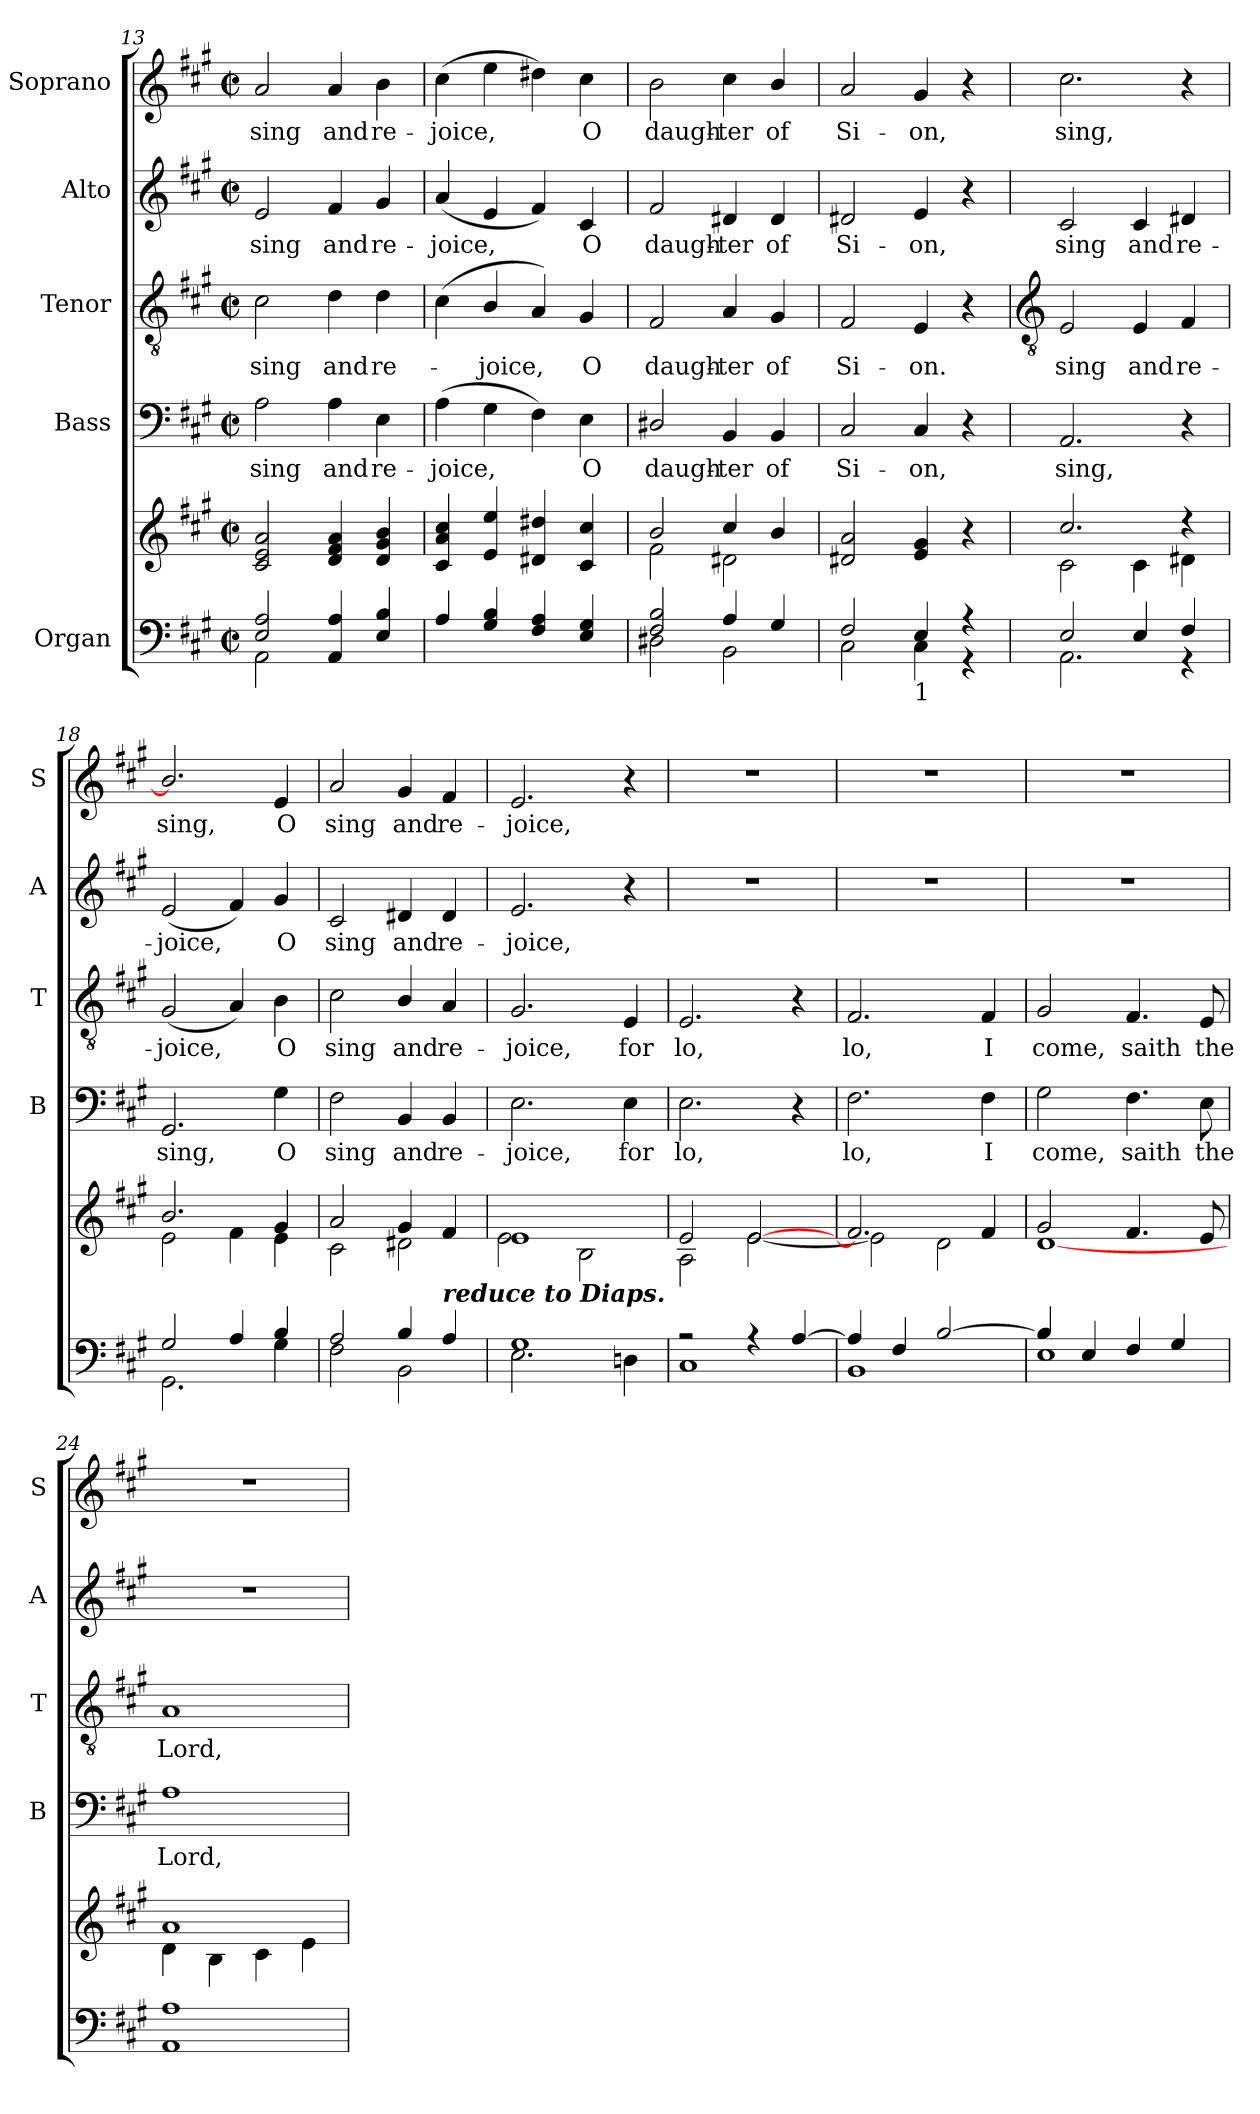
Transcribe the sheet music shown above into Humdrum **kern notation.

**kern	**kern	**kern	**text	**kern	**text	**kern	**text	**kern	**text
*part5	*part5	*part4	*part4	*part3	*part3	*part2	*part2	*part1	*part1
*staff6	*staff5	*staff4	*staff4	*staff3	*staff3	*staff2	*staff2	*staff1	*staff1
*I"Organ	*	*I"Bass	*	*I"Tenor	*	*I"Alto	*	*I"Soprano	*
*	*	*I'B	*	*I'T	*	*I'A	*	*I'S	*
*clefF4	*clefG2	*clefF4	*	*clefGv2	*	*clefG2	*	*clefG2	*
*k[f#c#g#]	*k[f#c#g#]	*k[f#c#g#]	*	*k[f#c#g#]	*	*k[f#c#g#]	*	*k[f#c#g#]	*
*A:	*A:	*A:	*	*A:	*	*A:	*	*A:	*
*M2/2	*M2/2	*M2/2	*	*M2/2	*	*M2/2	*	*M2/2	*
*met(c|)	*met(c|)	*met(c|)	*	*met(c|)	*	*met(c|)	*	*met(c|)	*
=13	=13	=13	=13	=13	=13	=13	=13	=13	=13
*^	*^	*	*	*	*	*	*	*	*
!	!	!	!	!	!LO:LY:b	!	!LO:LY:b	!	!LO:LY:b	!	!LO:LY:b
2E/ 2A/	2AA\	2c#/ 2e/ 2a/	2ryy	2A	sing	2c#	sing	2e	sing	2a	sing
!	!	!	!	!	!LO:LY:b	!	!LO:LY:b	!	!LO:LY:b	!	!LO:LY:b
4AA/ 4A/	2ryy	4d/ 4f#/ 4a/	2ryy	4A	and	4d	and	4f#	and	4a	and
!	!	!	!	!	!LO:LY:b	!	!LO:LY:b	!	!LO:LY:b	!	!LO:LY:b
4E/ 4B/	.	4d/ 4g#/ 4b/	.	4E	re-	4d	re-	4g#	re-	4b	re-
=14	=14	=14	=14	=14	=14	=14	=14	=14	=14	=14	=14
!	!	!	!	!	!LO:LY:b	!	!	!	!LO:LY:b	!	!LO:LY:b
4A/	2ryy	4c#/ 4a/ 4cc#/	4ryy	(>4A	-joice,	(<4c#	.	(<4a	-joice,	(>4cc#	-joice,
!	!	!	!	!	!	!	!LO:LY:b	!	!	!	!
4G#/ 4B/	.	4e/ 4ee/	4ryy	4G#	.	4B/	-joice,	4e	.	4ee	.
4F#/ 4A/	2ryy	4d#X/ 4dd#X/	2ryy	4F#)	.	4A)	.	4f#)	.	4dd#X)	.
!	!	!	!	!	!LO:LY:b	!	!LO:LY:b	!	!LO:LY:b	!	!LO:LY:b
4E/ 4G#/	.	4c#/ 4cc#/	.	4E	O	4G#	O	4c#	O	4cc#	O
=15	=15	=15	=15	=15	=15	=15	=15	=15	=15	=15	=15
!	!	!	!	!	!LO:LY:b	!	!LO:LY:b	!	!LO:LY:b	!	!LO:LY:b
2F#/ 2B/	2D#X\	2b/	2f#\	2D#X/	daugh-	2F#	daugh-	2f#	daugh-	2b	daugh-
!	!	!	!	!	!LO:LY:b	!	!LO:LY:b	!	!LO:LY:b	!	!LO:LY:b
4A/	2BB\	4cc#/	2d#X\	4BB	-ter	4A	-ter	4d#X	-ter	4cc#	-ter
!	!	!	!	!	!LO:LY:b	!	!LO:LY:b	!	!LO:LY:b	!	!LO:LY:b
4G#/	.	4b/	.	4BB	of	4G#	of	4d#	of	4b/	of
=16	=16	=16	=16	=16	=16	=16	=16	=16	=16	=16	=16
!	!	!	!	!	!LO:LY:b	!	!LO:LY:b	!	!LO:LY:b	!	!LO:LY:b
2F#/	2C#\	2d#X/ 2a/	2ryy	2C#	Si-	2F#	Si-	2d#X	Si-	2a	Si-
!LO:TX:b:t=1	!	!	!	!	!	!	!	!	!	!	!
!	!	!	!	!	!LO:LY:b	!	!LO:LY:b	!	!LO:LY:b	!	!LO:LY:b
4E/	4C#\	4e/ 4g#/	2ryy	4C#	-on,	4E	-on.	4e	-on,	4g#	-on,
4r	4r	4r	.	4r	.	4r	.	4r	.	4r	.
!!LO:LB:g=z
=17	=17	=17	=17	=17	=17	=17	=17	=17	=17	=17	=17
*	*	*	*	*	*	*clefGv2	*	*	*	*	*
!	!	!	!	!	!LO:LY:b	!	!LO:LY:b	!	!LO:LY:b	!	!LO:LY:b
2E/	2.AA\	2.cc#/	2c#\	2.AA	sing,	2E	sing	2c#	sing	2.cc#	sing,
!	!	!	!	!	!	!	!LO:LY:b	!	!LO:LY:b	!	!
4E/	.	.	4c#\	.	.	4E	and	4c#	and	.	.
!	!	!	!	!	!	!	!LO:LY:b	!	!LO:LY:b	!	!
4F#/	4r	4r	4d#X\	4r	.	4F#	re-	4d#X	re-	4r	.
=18	=18	=18	=18	=18	=18	=18	=18	=18	=18	=18	=18
!	!	!	!	!	!LO:LY:b	!	!LO:LY:b	!	!LO:LY:b	!	!LO:LY:b
2G#/	2.GG#\	2.b/	2e\	2.GG#	sing,	(<2G#	-joice,	(<2e	-joice,	2.b/]	sing,
4A/	.	.	4f#\	.	.	4A)	.	4f#)	.	.	.
!	!	!	!	!	!LO:LY:b	!	!LO:LY:b	!	!LO:LY:b	!	!LO:LY:b
4B/	4G#\	4g#/	4e\	4G#	O	4B	O	4g#	O	4e	O
=19	=19	=19	=19	=19	=19	=19	=19	=19	=19	=19	=19
!	!	!	!	!	!LO:LY:b	!	!LO:LY:b	!	!LO:LY:b	!	!LO:LY:b
2A/	2F#\	2a/	2c#\	2F#	sing	2c#	sing	2c#	sing	2a	sing
!	!	!	!	!	!LO:LY:b	!	!LO:LY:b	!	!LO:LY:b	!	!LO:LY:b
4B/	2BB\	4g#/	2d#X\	4BB	and	4B/	and	4d#X	and	4g#	and
!LO:TX:a:Bi:t=reduce to Diaps.	!	!	!	!	!	!	!	!	!	!	!
!	!	!	!	!	!LO:LY:b	!	!LO:LY:b	!	!LO:LY:b	!	!LO:LY:b
4A/	.	4f#/	.	4BB	re-	4A	re-	4d#	re-	4f#	re-
=20	=20	=20	=20	=20	=20	=20	=20	=20	=20	=20	=20
!	!	!	!	!	!LO:LY:b	!	!LO:LY:b	!	!LO:LY:b	!	!LO:LY:b
1G#/	2.E\	1e/	2e\	2.E	-joice,	2.G#	-joice,	2.e	-joice,	2.e	-joice,
.	.	.	2B\	.	.	.	.	.	.	.	.
!	!	!	!	!	!LO:LY:b	!	!LO:LY:b	!	!	!	!
.	4Dn\	.	.	4E	for	4E	for	4r	.	4r	.
=21	=21	=21	=21	=21	=21	=21	=21	=21	=21	=21	=21
!	!	!	!	!	!LO:LY:b	!	!LO:LY:b	!	!	!	!
2r	1C#\	2e/	2A\	2.E	lo,	2.E	lo,	1r	.	1r	.
4r	.	[2e/	[2e\	.	.	.	.	.	.	.	.
[4A/	.	.	.	4r	.	4r	.	.	.	.	.
=22	=22	=22	=22	=22	=22	=22	=22	=22	=22	=22	=22
!	!	!	!	!	!LO:LY:b	!	!LO:LY:b	!	!	!	!
4A/]	1BB\	2.f#/]	2e\]	2.F#	lo,	2.F#	lo,	1r	.	1r	.
4F#/	.	.	.	.	.	.	.	.	.	.	.
[2B/	.	.	2d\	.	.	.	.	.	.	.	.
!	!	!	!	!	!LO:LY:b	!	!LO:LY:b	!	!	!	!
.	.	4f#/	.	4F#	I	4F#	I	.	.	.	.
=23	=23	=23	=23	=23	=23	=23	=23	=23	=23	=23	=23
!	!	!	!	!	!LO:LY:b	!	!LO:LY:b	!	!	!	!
4B/]	1E\	2g#/	[1d\	2G#	come,	2G#	come,	1r	.	1r	.
4E/	.	.	.	.	.	.	.	.	.	.	.
!	!	!	!	!	!LO:LY:b	!	!LO:LY:b	!	!	!	!
4F#/	.	4.f#/	.	4.F#	saith	4.F#	saith	.	.	.	.
4G#/	.	.	.	.	.	.	.	.	.	.	.
!	!	!	!	!	!LO:LY:b	!	!LO:LY:b	!	!	!	!
.	.	8e/	.	8E	the	8E	the	.	.	.	.
=24	=24	=24	=24	=24	=24	=24	=24	=24	=24	=24	=24
!	!	!	!	!	!LO:LY:b	!	!LO:LY:b	!	!	!	!
1A/	1AA\	1a/	4d\	1A	Lord,	1A	Lord,	1r	.	1r	.
.	.	.	4B\	.	.	.	.	.	.	.	.
.	.	.	4c#\	.	.	.	.	.	.	.	.
.	.	.	4e\	.	.	.	.	.	.	.	.
*v	*v	*	*	*	*	*	*	*	*	*	*
*	*v	*v	*	*	*	*	*	*	*	*
=	=	=	=	=	=	=	=	=	=
*-	*-	*-	*-	*-	*-	*-	*-	*-	*-
